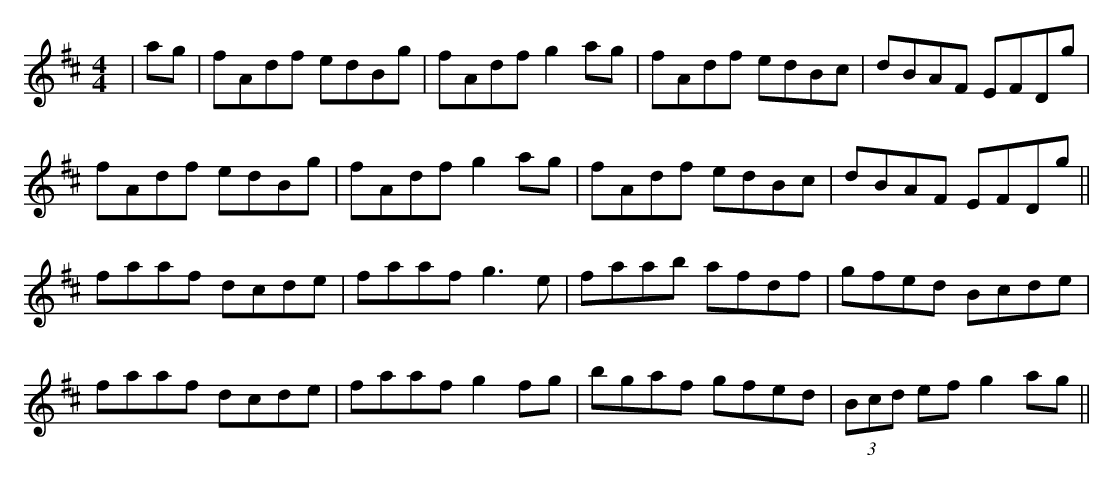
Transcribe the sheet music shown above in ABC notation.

X:1
M:4/4
K:D
|ag|fAdf edBg|fAdf g2 ag|fAdf edBc|dBAF EFDg|
fAdf edBg|fAdf g2 ag|fAdf edBc|dBAF EFDg||
faaf dcde|faaf g3e|faab afdf|gfed Bcde|
faaf dcde|faaf g2fg|bgaf gfed|(3Bcd ef g2 ag||
